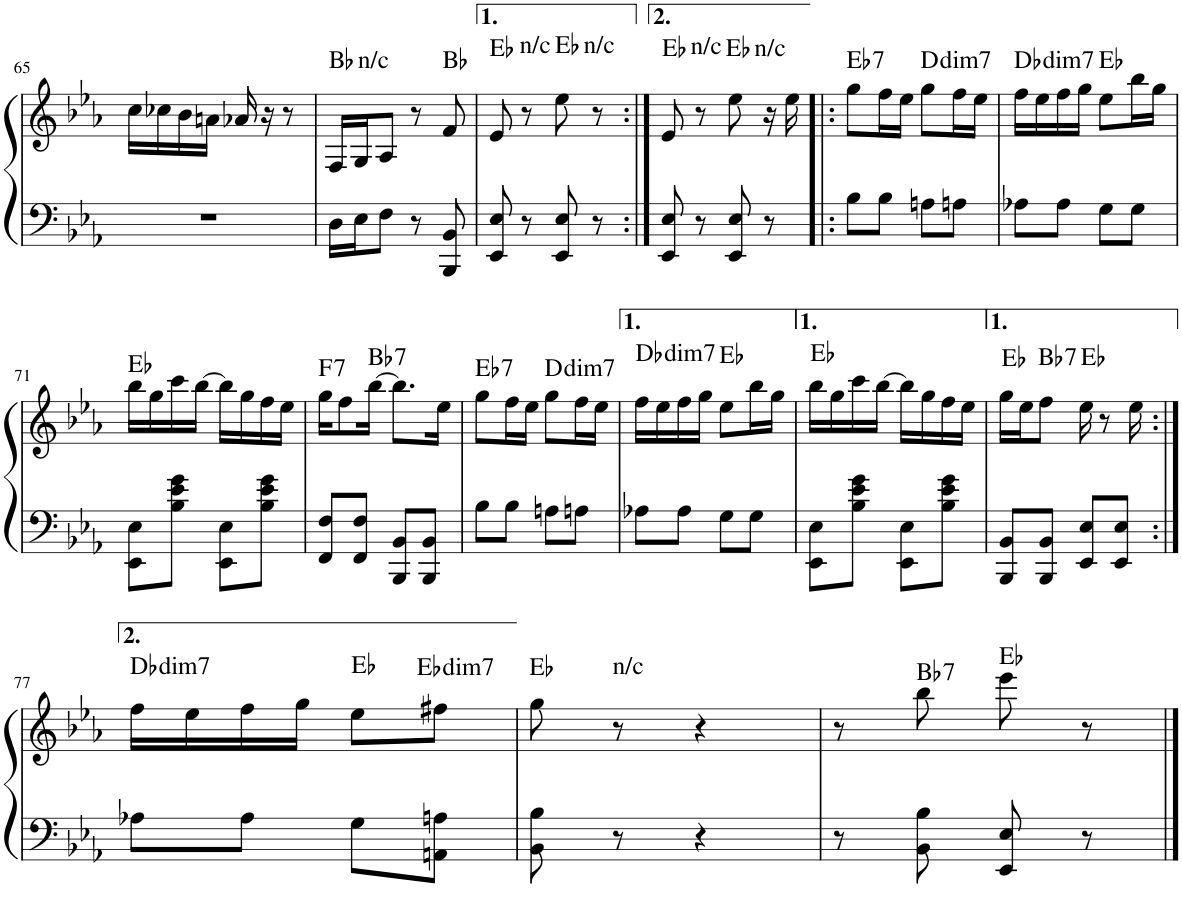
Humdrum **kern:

**kern	**kern	**harte
*part1	*part1	*part1
*staff2	*staff1	*
*I"Piano	*	*
*I'Pno.	*	*
!!LO:PB:g=z
*clefF4	*clefG2	*
*k[b-e-a-]	*k[b-e-a-]	*
*M2/4	*M2/4	*
=65	=65	=65
2r	16cc\LL	.
.	16cc-X\	.
.	16b-\	.
.	16an\JJ	.
.	16a-X/	.
.	16r	.
.	8r	.
=66	=66	=66
16D\LL	16F/LL	Bb:maj
16E-\J	16G/J	.
!	!	!LO:H:kt=n/c
8F\J	8A-/J	N
8r	8r	.
8BBB-/ 8BB-/	8f/	Bb:maj
=67	=67	=67
8EE-/ 8E-/	8e-/	Eb:maj
!	!	!LO:H:kt=n/c
8r	8r	N
8EE-/ 8E-/	8ee-\	Eb:maj
!	!	!LO:H:kt=n/c
8r	8r	N
=68:|!	=68:|!	=68:|!
8EE-/ 8E-/	8e-/	Eb:maj
!	!	!LO:H:kt=n/c
8r	8r	N
8EE-/ 8E-/	8ee-\	Eb:maj
!	!	!LO:H:kt=n/c
8r	16r	N
.	16ee-\	.
=69!|:	=69!|:	=69!|:
!	!	!LO:H:kt=7
8B-\L	8gg\L	Eb:7
8B-\J	16ff\L	.
.	16ee-\JJ	.
!	!	!LO:H:kt=dim7
8An\L	8gg\L	D:dim7
8An\J	16ff\L	.
.	16ee-\JJ	.
=70	=70	=70
!	!	!LO:H:kt=dim7
8A-X\L	16ff\LL	Db:dim7
.	16ee-\	.
8A-\J	16ff\	.
.	16gg\JJ	.
8G\L	8ee-\L	Eb:maj
8G\J	16bb-\L	.
.	16gg\JJ	.
!!LO:LB:g=z
=71	=71	=71
8EE-\ 8E-\L	16bb-\LL	Eb:maj
.	16gg\	.
8B-\ 8e-\ 8g\J	16ccc\	.
.	[16bb-\JJ	.
8EE-\ 8E-\L	16bb-\LL]	.
.	16gg\	.
8B-\ 8e-\ 8g\J	16ff\	.
.	16ee-\JJ	.
=72	=72	=72
!	!	!LO:H:kt=7
8FF/ 8F/L	16gg\KL	F:7
.	8ff\	.
8FF/ 8F/J	.	.
!	!	!LO:H:kt=7
.	[16bb-\Jk	Bb:7
8BBB-/ 8BB-/L	8.bb-\L]	.
8BBB-/ 8BB-/J	.	.
.	16ee-\Jk	.
=73	=73	=73
!	!	!LO:H:kt=7
8B-\L	8gg\L	Eb:7
8B-\J	16ff\L	.
.	16ee-\JJ	.
!	!	!LO:H:kt=dim7
8An\L	8gg\L	D:dim7
8An\J	16ff\L	.
.	16ee-\JJ	.
=74	=74	=74
!	!	!LO:H:kt=dim7
8A-X\L	16ff\LL	Db:dim7
.	16ee-\	.
8A-\J	16ff\	.
.	16gg\JJ	.
8G\L	8ee-\L	Eb:maj
8G\J	16bb-\L	.
.	16gg\JJ	.
=75	=75	=75
8EE-\ 8E-\L	16bb-\LL	Eb:maj
.	16gg\	.
8B-\ 8e-\ 8g\J	16ccc\	.
.	[16bb-\JJ	.
8EE-\ 8E-\L	16bb-\LL]	.
.	16gg\	.
8B-\ 8e-\ 8g\J	16ff\	.
.	16ee-\JJ	.
=76	=76	=76
8BBB-/ 8BB-/L	16gg\LL	Eb:maj
.	16ee-\J	.
!	!	!LO:H:kt=7
8BBB-/ 8BB-/J	8ff\J	Bb:7
8EE-/ 8E-/L	16ee-\	Eb:maj
.	8r	.
8EE-/ 8E-/J	.	.
.	16ee-\	.
!!LO:LB:g=z
=77:|!	=77:|!	=77:|!
!	!	!LO:H:kt=dim7
8A-X\L	16ff\LL	Db:dim7
.	16ee-\	.
8A-\J	16ff\	.
.	16gg\JJ	.
8G\L	8ee-\L	Eb:maj
!	!	!LO:H:kt=dim7
8AAn\ 8An\J	8ff#X\J	Eb:dim7
=78	=78	=78
8BB-\ 8B-\	8gg\	Eb:maj
!	!	!LO:H:kt=n/c
8r	8r	N
4r	4r	.
=79	=79	=79
8r	8r	.
!	!	!LO:H:kt=7
8BB-\ 8B-\	8bb-\	Bb:7
8EE-/ 8E-/	8eee-\	Eb:maj
8r	8r	.
==	==	==
*-	*-	*-
